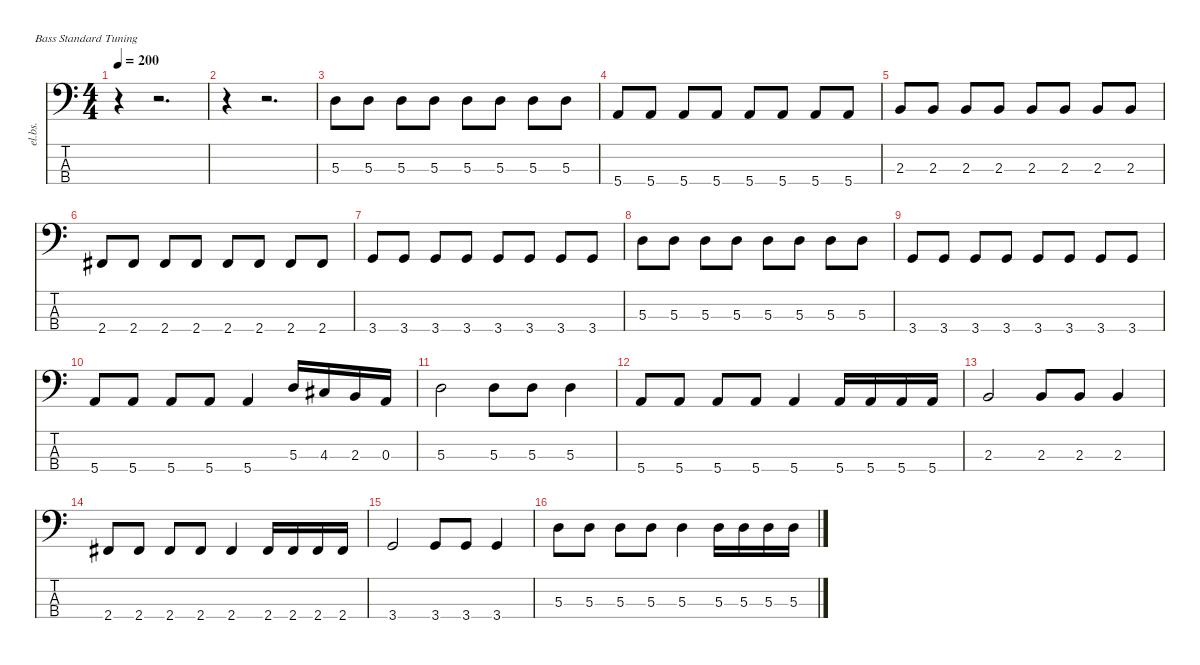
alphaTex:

\defaultSystemsLayout 4
\hideDynamics
\bracketExtendMode nobrackets
\track ("Track 8" "el.bs.") {instrument electricbassfinger}
\staff {score tabs}
\tuning (G2 D2 A1 E1)
\ts (4 4)
\tempo 200
\clef f4
\ks c
r.4{dy f} r.2{d} |
r.4 r.2{d} |
5.3.8 5.3.8 5.3.8 5.3.8 5.3.8 5.3.8 5.3.8 5.3.8 |
5.4.8 5.4.8 5.4.8 5.4.8 5.4.8 5.4.8 5.4.8 5.4.8 |
2.3.8 2.3.8 2.3.8 2.3.8 2.3.8 2.3.8 2.3.8 2.3.8 |
2.4{acc #}.8 2.4{acc #}.8 2.4{acc #}.8 2.4{acc #}.8 2.4{acc #}.8 2.4{acc #}.8 2.4{acc #}.8 2.4{acc #}.8 |
3.4.8 3.4.8 3.4.8 3.4.8 3.4.8 3.4.8 3.4.8 3.4.8 |
5.3.8 5.3.8 5.3.8 5.3.8 5.3.8 5.3.8 5.3.8 5.3.8 |
3.4.8 3.4.8 3.4.8 3.4.8 3.4.8 3.4.8 3.4.8 3.4.8 |
5.4.8 5.4.8 5.4.8 5.4.8 5.4.4 5.3.16 4.3{acc #}.16 2.3.16 0.3.16 |
5.3.2 5.3.8 5.3.8 5.3.4 |
5.4.8 5.4.8 5.4.8 5.4.8 5.4.4 5.4.16 5.4.16 5.4.16 5.4.16 |
2.3.2 2.3.8 2.3.8 2.3.4 |
2.4{acc #}.8 2.4{acc #}.8 2.4{acc #}.8 2.4{acc #}.8 2.4{acc #}.4 2.4{acc #}.16 2.4{acc #}.16 2.4{acc #}.16 2.4{acc #}.16 |
3.4.2 3.4.8 3.4.8 3.4.4 |
5.3.8 5.3.8 5.3.8 5.3.8 5.3.4 5.3.16 5.3.16 5.3.16 5.3.16
